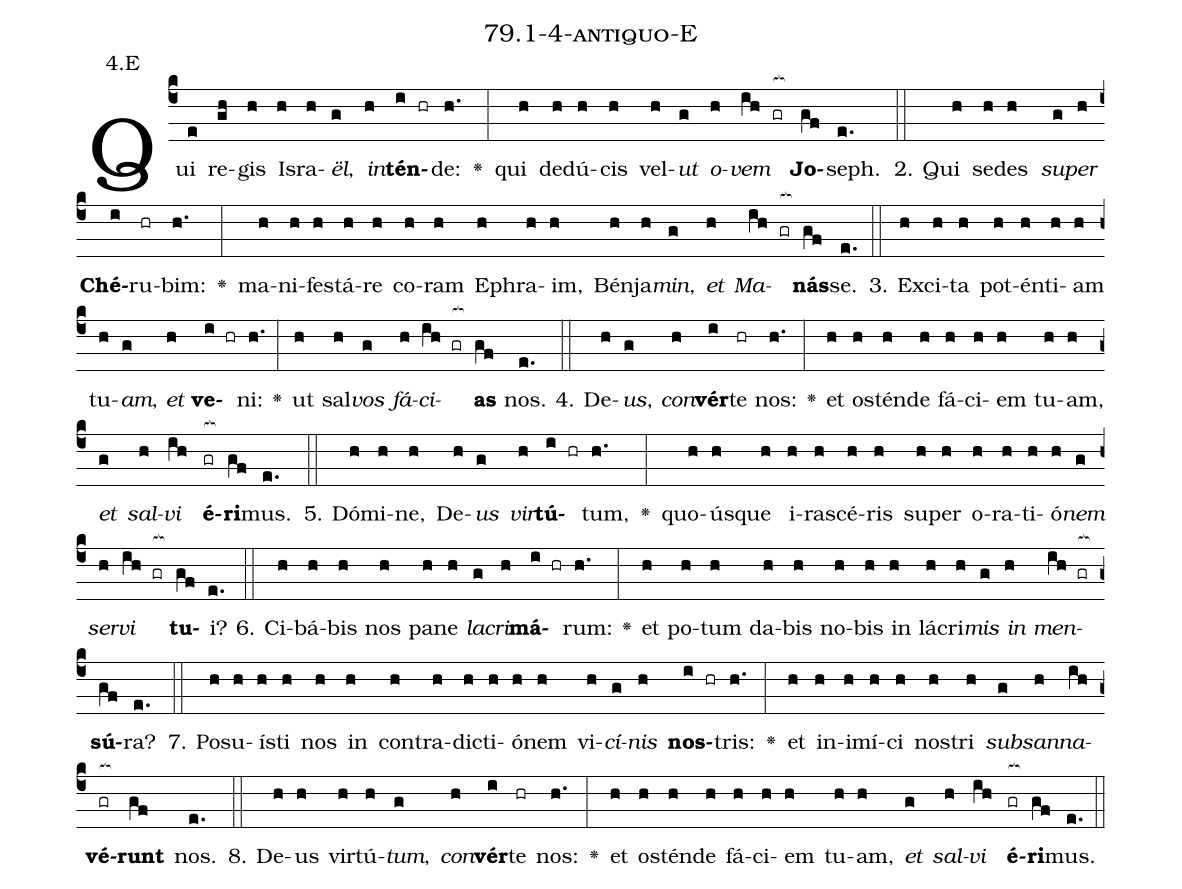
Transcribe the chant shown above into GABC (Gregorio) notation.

name: 79.1-4-antiquo-E;
annotation: 4.E;
%%
(c4)Qui(e) re(gh)gis(h) Is(h)ra(h)<i>ël</i>,(g) <i>in</i>(h)<b>tén</b>(i hr)de:(h.) <v>\greheightstar</v>(:) qui(h) de(h)dú(h)cis(h) vel(h)<i>ut</i>(g) <i>o</i>(h)<i>vem</i>(ih gr[ocb:1{]) <b>Jo</b>(gf[ocb:0}])seph.(e.) (::)
2. Qui(h) se(h)des(h) <i>su</i>(g)<i>per</i>(h) <b>Ché</b>(i)ru(hr)bim:(h.) <v>\greheightstar</v>(:) ma(h)ni(h)fes(h)tá(h)re(h) co(h)ram(h) E(h)phra(h)im,(h) Bén(h)ja(h)<i>min</i>,(g) <i>et</i>(h) <i>Ma</i>(ih gr[ocb:1{])<b>nás</b>(gf[ocb:0}])se.(e.) (::)
3. Ex(h)ci(h)ta(h) pot(h)én(h)ti(h)am(h) tu(h)<i>am</i>,(g) <i>et</i>(h) <b>ve</b>(i hr)ni:(h.) <v>\greheightstar</v>(:) ut(h) sal(h)<i>vos</i>(g) <i>fá</i>(h)<i>ci</i>(ih gr[ocb:1{])<b>as</b>(gf[ocb:0}]) nos.(e.) (::)
4. De(h)<i>us</i>,(g) <i>con</i>(h)<b>vér</b>(i)te(hr) nos:(h.) <v>\greheightstar</v>(:) et(h) os(h)tén(h)de(h) fá(h)ci(h)em(h) tu(h)am,(h) <i>et</i>(g) <i>sal</i>(h)<i>vi</i>(ih) <b>é</b>(gr[ocb:1{])<b>ri</b>(gf[ocb:0}])mus.(e.) (::)
5. Dó(h)mi(h)ne,(h) De(h)<i>us</i>(g) <i>vir</i>(h)<b>tú</b>(i hr)tum,(h.) <v>\greheightstar</v>(:) quo(h)ús(h)que(h) i(h)ra(h)scé(h)ris(h) su(h)per(h) o(h)ra(h)ti(h)ó(h)<i>nem</i>(g) <i>ser</i>(h)<i>vi</i>(ih gr[ocb:1{]) <b>tu</b>(gf[ocb:0}])i?(e.) (::)
6. Ci(h)bá(h)bis(h) nos(h) pa(h)ne(h) <i>la</i>(g)<i>cri</i>(h)<b>má</b>(i hr)rum:(h.) <v>\greheightstar</v>(:) et(h) po(h)tum(h) da(h)bis(h) no(h)bis(h) in(h) lá(h)cri(h)<i>mis</i>(g) <i>in</i>(h) <i>men</i>(ih gr[ocb:1{])<b>sú</b>(gf[ocb:0}])ra?(e.) (::)
7. Po(h)su(h)ís(h)ti(h) nos(h) in(h) con(h)tra(h)dic(h)ti(h)ó(h)nem(h) vi(h)<i>cí</i>(g)<i>nis</i>(h) <b>nos</b>(i hr)tris:(h.) <v>\greheightstar</v>(:) et(h) in(h)i(h)mí(h)ci(h) nos(h)tri(h) <i>sub</i>(g)<i>san</i>(h)<i>na</i>(ih)<b>vé</b>(gr[ocb:1{])<b>runt</b>(gf[ocb:0}]) nos.(e.) (::)
8. De(h)us(h) vir(h)tú(h)<i>tum</i>,(g) <i>con</i>(h)<b>vér</b>(i)te(hr) nos:(h.) <v>\greheightstar</v>(:) et(h) os(h)tén(h)de(h) fá(h)ci(h)em(h) tu(h)am,(h) <i>et</i>(g) <i>sal</i>(h)<i>vi</i>(ih) <b>é</b>(gr[ocb:1{])<b>ri</b>(gf[ocb:0}])mus.(e.) (::)
